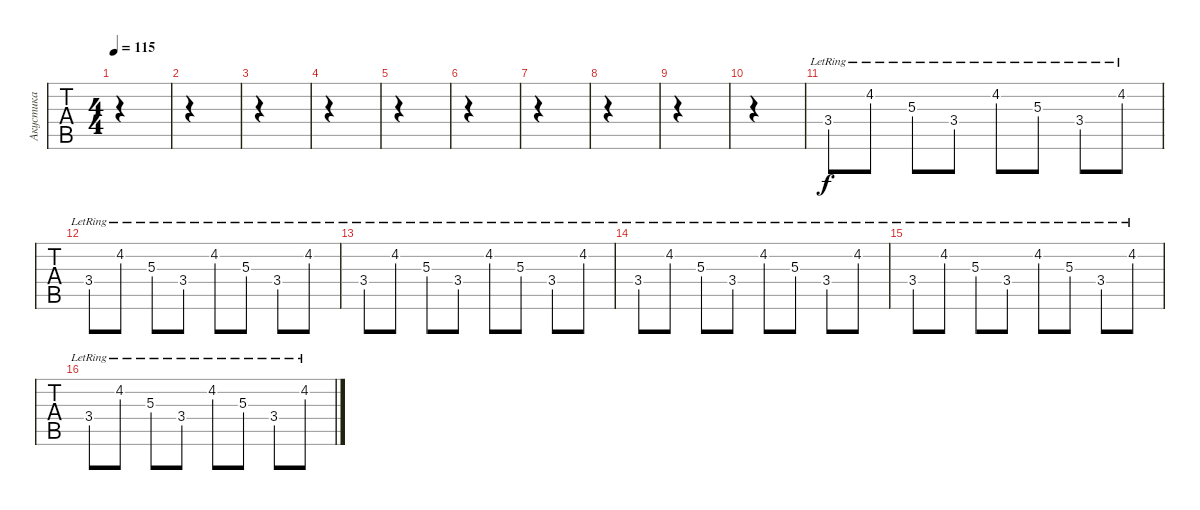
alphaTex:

\track ("Акустика" "Акустика") {instrument electricguitarjazz}
\staff {tabs}
\tuning (Eb4 Bb3 Gb3 Db3 Ab2 Db2) {hide}
\ts (4 4)
\tempo 115
\clef g2
\ks c
|
|
|
|
|
|
|
|
|
|
3.4{lr}.8{dy f instrument electricguitarjazz} 4.2{lr}.8 5.3{lr}.8 3.4{lr}.8 4.2{lr}.8 5.3{lr}.8 3.4{lr}.8 4.2{lr}.8 |
3.4{lr}.8 4.2{lr}.8 5.3{lr}.8 3.4{lr}.8 4.2{lr}.8 5.3{lr}.8 3.4{lr}.8 4.2{lr}.8 |
3.4{lr}.8{instrument electricguitarjazz} 4.2{lr}.8 5.3{lr}.8 3.4{lr}.8 4.2{lr}.8 5.3{lr}.8 3.4{lr}.8 4.2{lr}.8 |
3.4{lr}.8 4.2{lr}.8 5.3{lr}.8 3.4{lr}.8 4.2{lr}.8 5.3{lr}.8 3.4{lr}.8 4.2{lr}.8 |
3.4{lr}.8{instrument electricguitarjazz} 4.2{lr}.8 5.3{lr}.8 3.4{lr}.8 4.2{lr}.8 5.3{lr}.8 3.4{lr}.8 4.2{lr}.8 |
3.4{lr}.8 4.2{lr}.8 5.3{lr}.8 3.4{lr}.8 4.2{lr}.8 5.3{lr}.8 3.4{lr}.8 4.2{lr}.8
